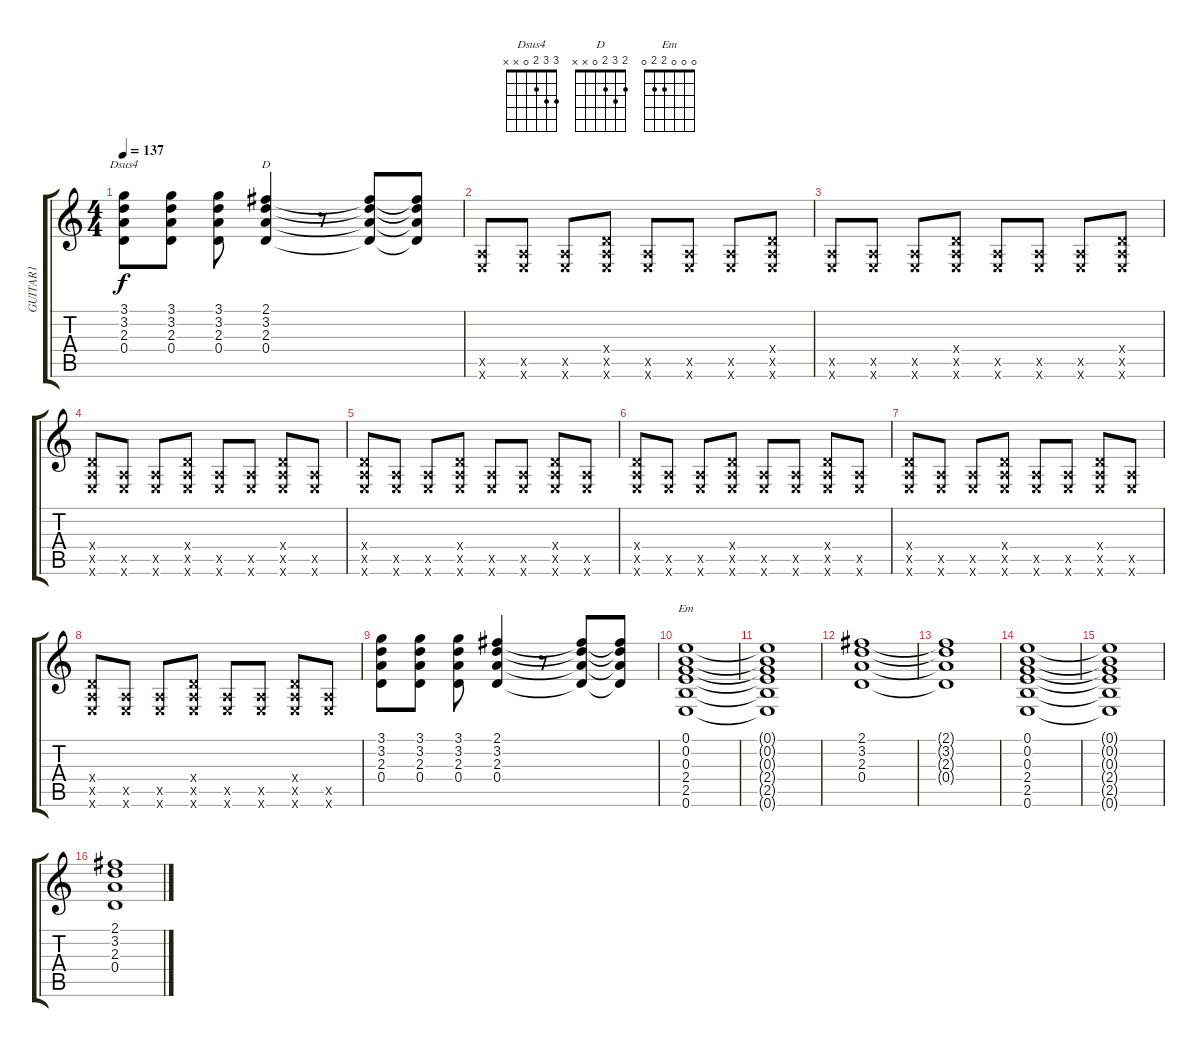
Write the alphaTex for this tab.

\track ("GUITAR1" "GUITAR1") {instrument distortionguitar}
\staff {score tabs}
\tuning (E4 B3 G3 D3 A2 E2) {hide}
\chord ("Dsus4" 3 3 2 0 x x)
\chord ("D" 2 3 2 0 x x)
\chord ("Em" 0 0 0 2 2 0)
\ts (4 4)
\tempo 137
\clef g2
\ks c
(3.1 3.2 2.3 0.4).8{ch "Dsus4" dy f volume 10 balance 4} (3.1 3.2 2.3 0.4).8 (3.1 3.2 2.3 0.4).8 (2.1 3.2 2.3 0.4).4{ch "D"} r.8 (2.1{t} 3.2{t} 2.3{t} 0.4{t}).8 (2.1{t} 3.2{t} 2.3{t} 0.4{t}).8 |
(0.5{x} 0.6{x}).8{volume 15 balance 4} (0.5{x} 0.6{x}).8 (0.5{x} 0.6{x}).8 (0.4{x} 0.5{x} 0.6{x}).8 (0.5{x} 0.6{x}).8 (0.5{x} 0.6{x}).8 (0.5{x} 0.6{x}).8 (0.4{x} 0.5{x} 0.6{x}).8 |
(0.5{x} 0.6{x}).8{volume 15 balance 4} (0.5{x} 0.6{x}).8 (0.5{x} 0.6{x}).8 (0.4{x} 0.5{x} 0.6{x}).8 (0.5{x} 0.6{x}).8 (0.5{x} 0.6{x}).8 (0.5{x} 0.6{x}).8 (0.4{x} 0.5{x} 0.6{x}).8 |
(0.4{x} 0.5{x} 0.6{x}).8 (0.5{x} 0.6{x}).8 (0.5{x} 0.6{x}).8 (0.4{x} 0.5{x} 0.6{x}).8 (0.5{x} 0.6{x}).8 (0.5{x} 0.6{x}).8 (0.4{x} 0.5{x} 0.6{x}).8 (0.5{x} 0.6{x}).8 |
(0.4{x} 0.5{x} 0.6{x}).8 (0.5{x} 0.6{x}).8 (0.5{x} 0.6{x}).8 (0.4{x} 0.5{x} 0.6{x}).8 (0.5{x} 0.6{x}).8 (0.5{x} 0.6{x}).8 (0.4{x} 0.5{x} 0.6{x}).8 (0.5{x} 0.6{x}).8 |
(0.4{x} 0.5{x} 0.6{x}).8 (0.5{x} 0.6{x}).8 (0.5{x} 0.6{x}).8 (0.4{x} 0.5{x} 0.6{x}).8 (0.5{x} 0.6{x}).8 (0.5{x} 0.6{x}).8 (0.4{x} 0.5{x} 0.6{x}).8 (0.5{x} 0.6{x}).8 |
(0.4{x} 0.5{x} 0.6{x}).8 (0.5{x} 0.6{x}).8 (0.5{x} 0.6{x}).8 (0.4{x} 0.5{x} 0.6{x}).8 (0.5{x} 0.6{x}).8 (0.5{x} 0.6{x}).8 (0.4{x} 0.5{x} 0.6{x}).8 (0.5{x} 0.6{x}).8 |
(0.4{x} 0.5{x} 0.6{x}).8 (0.5{x} 0.6{x}).8 (0.5{x} 0.6{x}).8 (0.4{x} 0.5{x} 0.6{x}).8 (0.5{x} 0.6{x}).8 (0.5{x} 0.6{x}).8 (0.4{x} 0.5{x} 0.6{x}).8 (0.5{x} 0.6{x}).8 |
(3.1 3.2 2.3 0.4).8{volume 9 balance 4} (3.1 3.2 2.3 0.4).8 (3.1 3.2 2.3 0.4).8 (2.1 3.2 2.3 0.4).4 r.8 (2.1{t} 3.2{t} 2.3{t} 0.4{t}).8 (2.1{t} 3.2{t} 2.3{t} 0.4{t}).8 |
(0.1 0.2 0.3 2.4 2.5 0.6).1{ch "Em"} |
(0.1{t} 0.2{t} 0.3{t} 2.4{t} 2.5{t} 0.6{t}).1 |
(2.1 3.2 2.3 0.4).1 |
(2.1{t} 3.2{t} 2.3{t} 0.4{t}).1 |
(0.1 0.2 0.3 2.4 2.5 0.6).1 |
(0.1{t} 0.2{t} 0.3{t} 2.4{t} 2.5{t} 0.6{t}).1 |
(2.1 3.2 2.3 0.4).1
